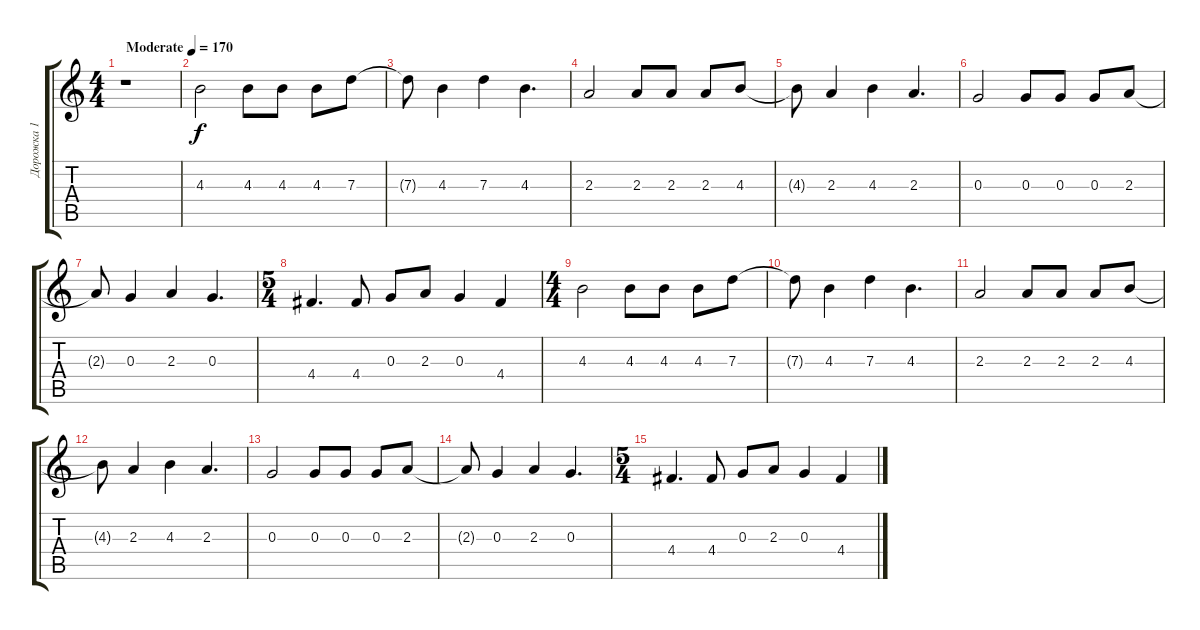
\track ("Дорожка 1" "Дорожка 1") {instrument distortionguitar}
\staff {score tabs}
\tuning (E4 B3 G3 D3 A2 E2) {hide}
\ts (4 4)
\tempo (170 "Moderate")
\clef g2
\ks c
r.1{dy f instrument distortionguitar} |
4.3.2 4.3.8 4.3.8 4.3.8 7.3.8 |
7.3{t}.8 4.3.4 7.3.4 4.3.4{d} |
2.3.2 2.3.8 2.3.8 2.3.8 4.3.8 |
4.3{t}.8 2.3.4 4.3.4 2.3.4{d} |
0.3.2 0.3.8 0.3.8 0.3.8 2.3.8 |
2.3{t}.8 0.3.4 2.3.4 0.3.4{d} |
\ts (5 4)
4.4.4{d} 4.4.8 0.3.8 2.3.8 0.3.4 4.4.4 |
\ts (4 4)
4.3.2 4.3.8 4.3.8 4.3.8 7.3.8 |
7.3{t}.8 4.3.4 7.3.4 4.3.4{d} |
2.3.2 2.3.8 2.3.8 2.3.8 4.3.8 |
4.3{t}.8 2.3.4 4.3.4 2.3.4{d} |
0.3.2 0.3.8 0.3.8 0.3.8 2.3.8 |
2.3{t}.8 0.3.4 2.3.4 0.3.4{d} |
\ts (5 4)
4.4.4{d} 4.4.8 0.3.8 2.3.8 0.3.4 4.4.4
